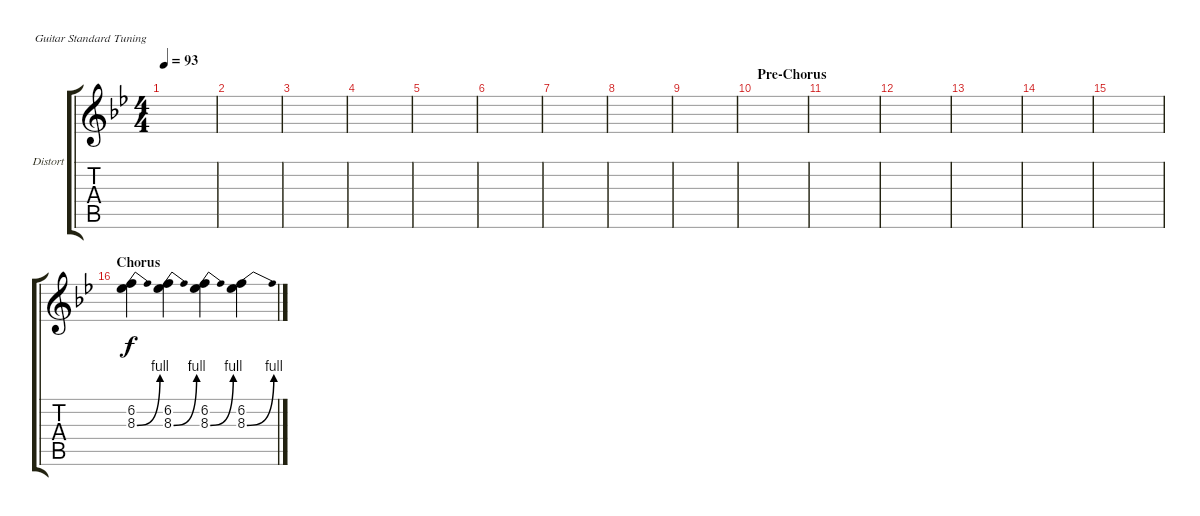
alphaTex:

\defaultSystemsLayout 4
\bracketExtendMode groupsimilarinstruments
\firstSystemTrackNameOrientation horizontal
\otherSystemsTrackNameOrientation horizontal
\track ("Distort" "Distort") {instrument electricguitarclean}
\staff {score tabs}
\tuning (E4 B3 G3 D3 A2 E2)
\ts (4 4)
\tempo 93
\clef g2
\ks bb
|
|
|
|
|
|
|
|
|
\section ("" "Pre-Chorus")
|
|
|
|
|
|
\section ("" "Chorus")
(6.2 8.3{be (bend 0 0 15 4)}).4 (6.2 8.3{be (bend 0 0 15 4)}).4 (6.2 8.3{be (bend 0 0 15 4)}).4 (6.2 8.3{be (bend 0 0 15 4)}).4
